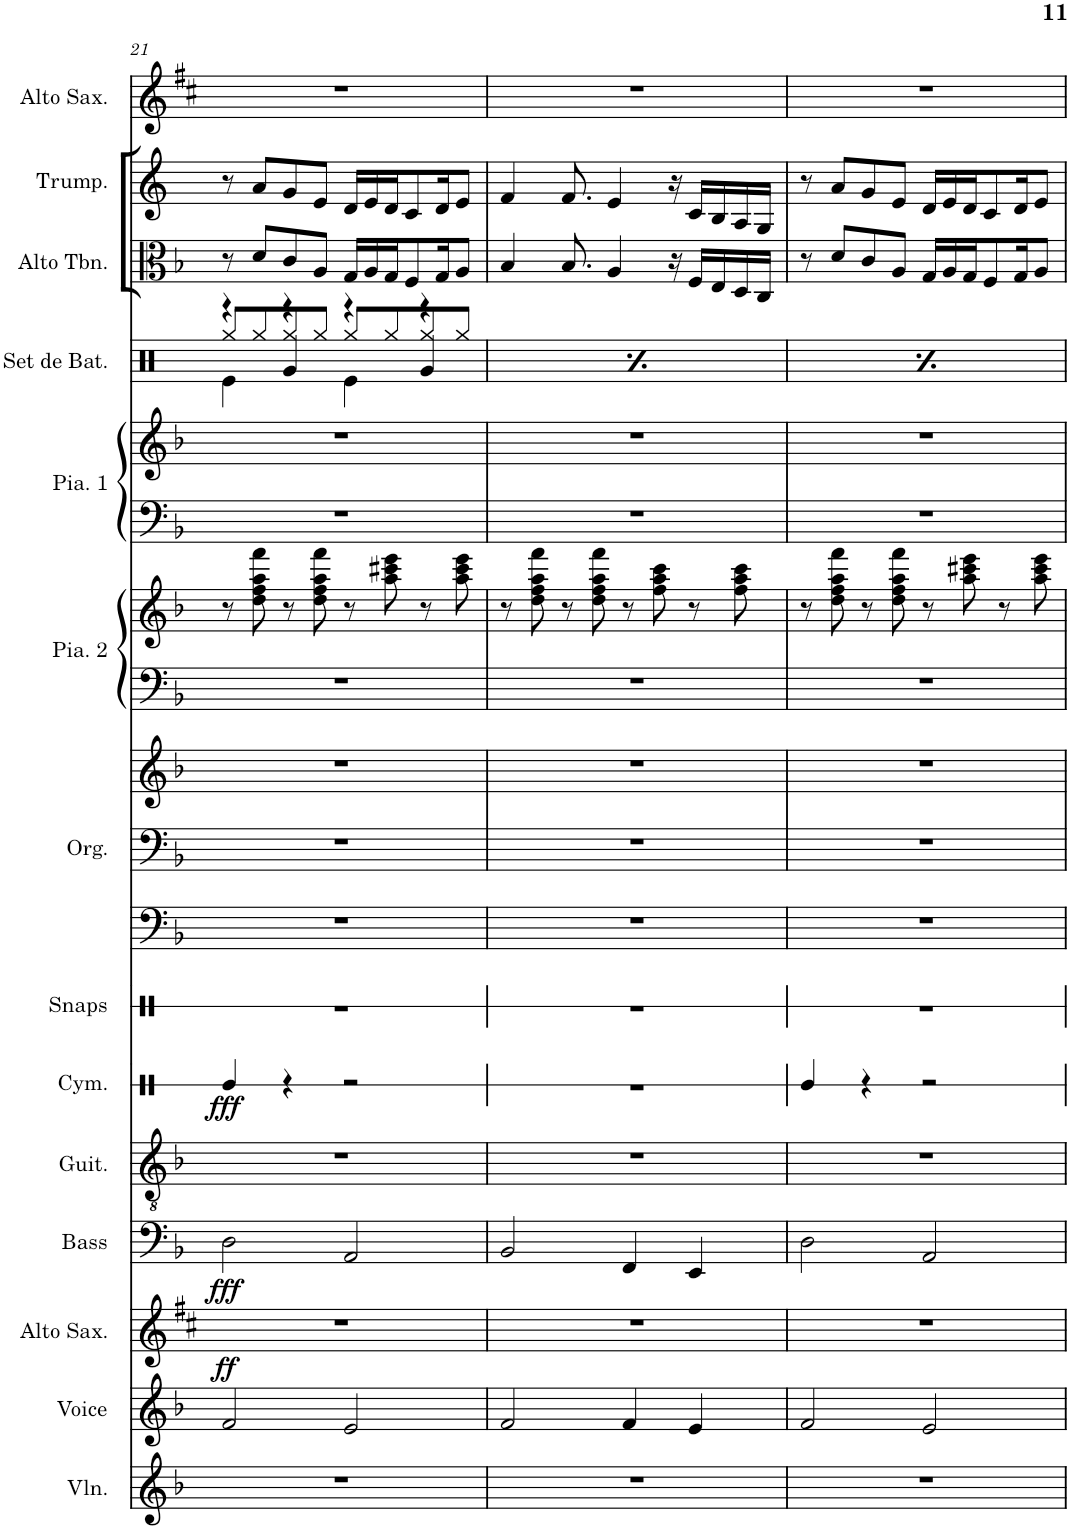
**kern	**kern	**dynam	**kern	**kern	**dynam	**kern	**kern	**dynam	**kern	**kern	**kern	**kern	**kern	**kern	**kern	**kern	**kern	**kern	**kern	**kern
*part14	*part13	*part13	*part12	*part11	*part11	*part10	*part9	*part9	*part8	*part7	*part7	*part7	*part6	*part6	*part5	*part5	*part4	*part3	*part2	*part1
*staff18	*staff17	*staff17	*staff16	*staff15	*staff15	*staff14	*staff13	*staff13	*staff12	*staff11	*staff10	*staff9	*staff8	*staff7	*staff6	*staff5	*staff4	*staff3	*staff2	*staff1
*I"Violin	*I"Voice	*	*I"Alto Saxophone	*I"Electric Bass	*	*I"Classical Guitar	*I"Cymbales	*	*I"Snaps	*I"Organ	*	*	*I"Piano 2	*	*I"Piano 1	*	*I"Set de batterie	*I"Alto Trombone	*I"Trumpet	*I"Alto Saxophone
*I'Vln.	*I'Voice	*	*I'Alto Sax.	*I'Bass	*	*I'Guit.	*I'Cym.	*	*I'Snaps	*I'Org.	*	*	*I'Pia. 2	*	*I'Pia. 1	*	*I'Set de Bat.	*I'Alto Tbn.	*I'Trump.	*I'Alto Sax.
!!LO:PB:g=z
*clefG2	*clefG2	*	*clefG2	*clefF4	*	*clefGv2	*clefX	*	*clefX	*clefF4	*clefF4	*clefG2	*clefF4	*clefG2	*clefF4	*clefG2	*clefX	*clefC3	*clefG2	*clefG2
*	*	*	*Trd5c9	*Trd7c12	*	*	*	*	*	*	*	*	*	*	*	*	*	*	*Trd-3c-5	*Trd5c9
*k[b-]	*k[b-]	*	*k[f#c#]	*k[b-]	*	*k[b-]	*k[]	*	*k[]	*k[b-]	*k[b-]	*k[b-]	*k[b-]	*k[b-]	*k[b-]	*k[b-]	*k[]	*k[b-]	*k[]	*k[f#c#]
*M4/4	*M4/4	*	*M4/4	*M4/4	*	*M4/4	*M4/4	*	*M4/4	*M4/4	*M4/4	*M4/4	*M4/4	*M4/4	*M4/4	*M4/4	*M4/4	*M4/4	*M4/4	*M4/4
=21	=21	=21	=21	=21	=21	=21	=21	=21	=21	=21	=21	=21	=21	=21	=21	=21	=21	=21	=21	=21
*	*	*	*	*	*	*	*	*	*	*	*	*	*	*	*	*	*^	*	*	*
*	*	*	*	*	*	*	*	*	*	*	*	*	*	*	*	*	*	*^	*	*	*
!	!	!LO:DY:a	!	!	!LO:DY:b	!	!	!LO:DY:b	!	!	!	!	!	!	!	!	!	!	!	!	!	!
1r	2f/	ff	1r	2D\	fff	1r	4Re/	fff	1r	1r	1r	1r	1r	8r	1r	1r	4r	4Re\	8Rgg/L	8r	8r	1r
.	.	.	.	.	.	.	.	.	.	.	.	.	.	8dd\ 8ff\ 8aa\ 8fff\	.	.	.	.	8Rgg/	8d/L	8a/L	.
.	.	.	.	.	.	.	4r	.	.	.	.	.	.	8r	.	.	4Rg/	4r	8Rgg/	8c/	8g/	.
.	.	.	.	.	.	.	.	.	.	.	.	.	.	8dd\ 8ff\ 8aa\ 8fff\	.	.	.	.	8Rgg/J	8A/J	8e/J	.
.	2e/	.	.	2AA/	.	.	2r	.	.	.	.	.	.	8r	.	.	4r	4Re\	8Rgg/L	16G/LL	16d/LL	.
.	.	.	.	.	.	.	.	.	.	.	.	.	.	.	.	.	.	.	.	16A/	16e/	.
.	.	.	.	.	.	.	.	.	.	.	.	.	.	8aa\ 8ccc#X\ 8eee\	.	.	.	.	8Rgg/	16G/J	16d/J	.
.	.	.	.	.	.	.	.	.	.	.	.	.	.	.	.	.	.	.	.	8F/	8c/	.
.	.	.	.	.	.	.	.	.	.	.	.	.	.	8r	.	.	4Rg/	4r	8Rgg/	.	.	.
.	.	.	.	.	.	.	.	.	.	.	.	.	.	.	.	.	.	.	.	16G/K	16d/K	.
.	.	.	.	.	.	.	.	.	.	.	.	.	.	8aa\ 8ccc#\ 8eee\	.	.	.	.	8Rgg/J	8A/J	8e/J	.
=22	=22	=22	=22	=22	=22	=22	=22	=22	=22	=22	=22	=22	=22	=22	=22	=22	=22	=22	=22	=22	=22	=22
1r	2f/	.	1r	2BB-/	.	1r	1r	.	1r	1r	1r	1r	1r	8r	1r	1r	4r	4Re\	8Rgg/L	4B-/	4f/	1r
.	.	.	.	.	.	.	.	.	.	.	.	.	.	8dd\ 8ff\ 8aa\ 8fff\	.	.	.	.	8Rgg/	.	.	.
.	.	.	.	.	.	.	.	.	.	.	.	.	.	8r	.	.	4Rg/	4r	8Rgg/	8.B-/	8.f/	.
.	.	.	.	.	.	.	.	.	.	.	.	.	.	8dd\ 8ff\ 8aa\ 8fff\	.	.	.	.	8Rgg/J	.	.	.
.	.	.	.	.	.	.	.	.	.	.	.	.	.	.	.	.	.	.	.	4A/	4e/	.
.	4f/	.	.	4FF/	.	.	.	.	.	.	.	.	.	8r	.	.	4r	4Re\	8Rgg/L	.	.	.
.	.	.	.	.	.	.	.	.	.	.	.	.	.	8ff\ 8aa\ 8ccc\	.	.	.	.	8Rgg/	.	.	.
.	.	.	.	.	.	.	.	.	.	.	.	.	.	.	.	.	.	.	.	16r	16r	.
.	4e/	.	.	4EE/	.	.	.	.	.	.	.	.	.	8r	.	.	4Rg/	4r	8Rgg/	16F/LL	16c/LL	.
.	.	.	.	.	.	.	.	.	.	.	.	.	.	.	.	.	.	.	.	16E/	16B/	.
.	.	.	.	.	.	.	.	.	.	.	.	.	.	8ff\ 8aa\ 8ccc\	.	.	.	.	8Rgg/J	16D/	16A/	.
.	.	.	.	.	.	.	.	.	.	.	.	.	.	.	.	.	.	.	.	16C/JJ	16G/JJ	.
=23	=23	=23	=23	=23	=23	=23	=23	=23	=23	=23	=23	=23	=23	=23	=23	=23	=23	=23	=23	=23	=23	=23
1r	2f/	.	1r	2D\	.	1r	4Re/	.	1r	1r	1r	1r	1r	8r	1r	1r	4r	4Re\	8Rgg/L	8r	8r	1r
.	.	.	.	.	.	.	.	.	.	.	.	.	.	8dd\ 8ff\ 8aa\ 8fff\	.	.	.	.	8Rgg/	8d/L	8a/L	.
.	.	.	.	.	.	.	4r	.	.	.	.	.	.	8r	.	.	4Rg/	4r	8Rgg/	8c/	8g/	.
.	.	.	.	.	.	.	.	.	.	.	.	.	.	8dd\ 8ff\ 8aa\ 8fff\	.	.	.	.	8Rgg/J	8A/J	8e/J	.
.	2e/	.	.	2AA/	.	.	2r	.	.	.	.	.	.	8r	.	.	4r	4Re\	8Rgg/L	16G/LL	16d/LL	.
.	.	.	.	.	.	.	.	.	.	.	.	.	.	.	.	.	.	.	.	16A/	16e/	.
.	.	.	.	.	.	.	.	.	.	.	.	.	.	8aa\ 8ccc#X\ 8eee\	.	.	.	.	8Rgg/	16G/J	16d/J	.
.	.	.	.	.	.	.	.	.	.	.	.	.	.	.	.	.	.	.	.	8F/	8c/	.
.	.	.	.	.	.	.	.	.	.	.	.	.	.	8r	.	.	4Rg/	4r	8Rgg/	.	.	.
.	.	.	.	.	.	.	.	.	.	.	.	.	.	.	.	.	.	.	.	16G/K	16d/K	.
.	.	.	.	.	.	.	.	.	.	.	.	.	.	8aa\ 8ccc#\ 8eee\	.	.	.	.	8Rgg/J	8A/J	8e/J	.
*	*	*	*	*	*	*	*	*	*	*	*	*	*	*	*	*	*v	*v	*v	*	*	*
=	=	=	=	=	=	=	=	=	=	=	=	=	=	=	=	=	=	=	=	=
*-	*-	*-	*-	*-	*-	*-	*-	*-	*-	*-	*-	*-	*-	*-	*-	*-	*-	*-	*-	*-
